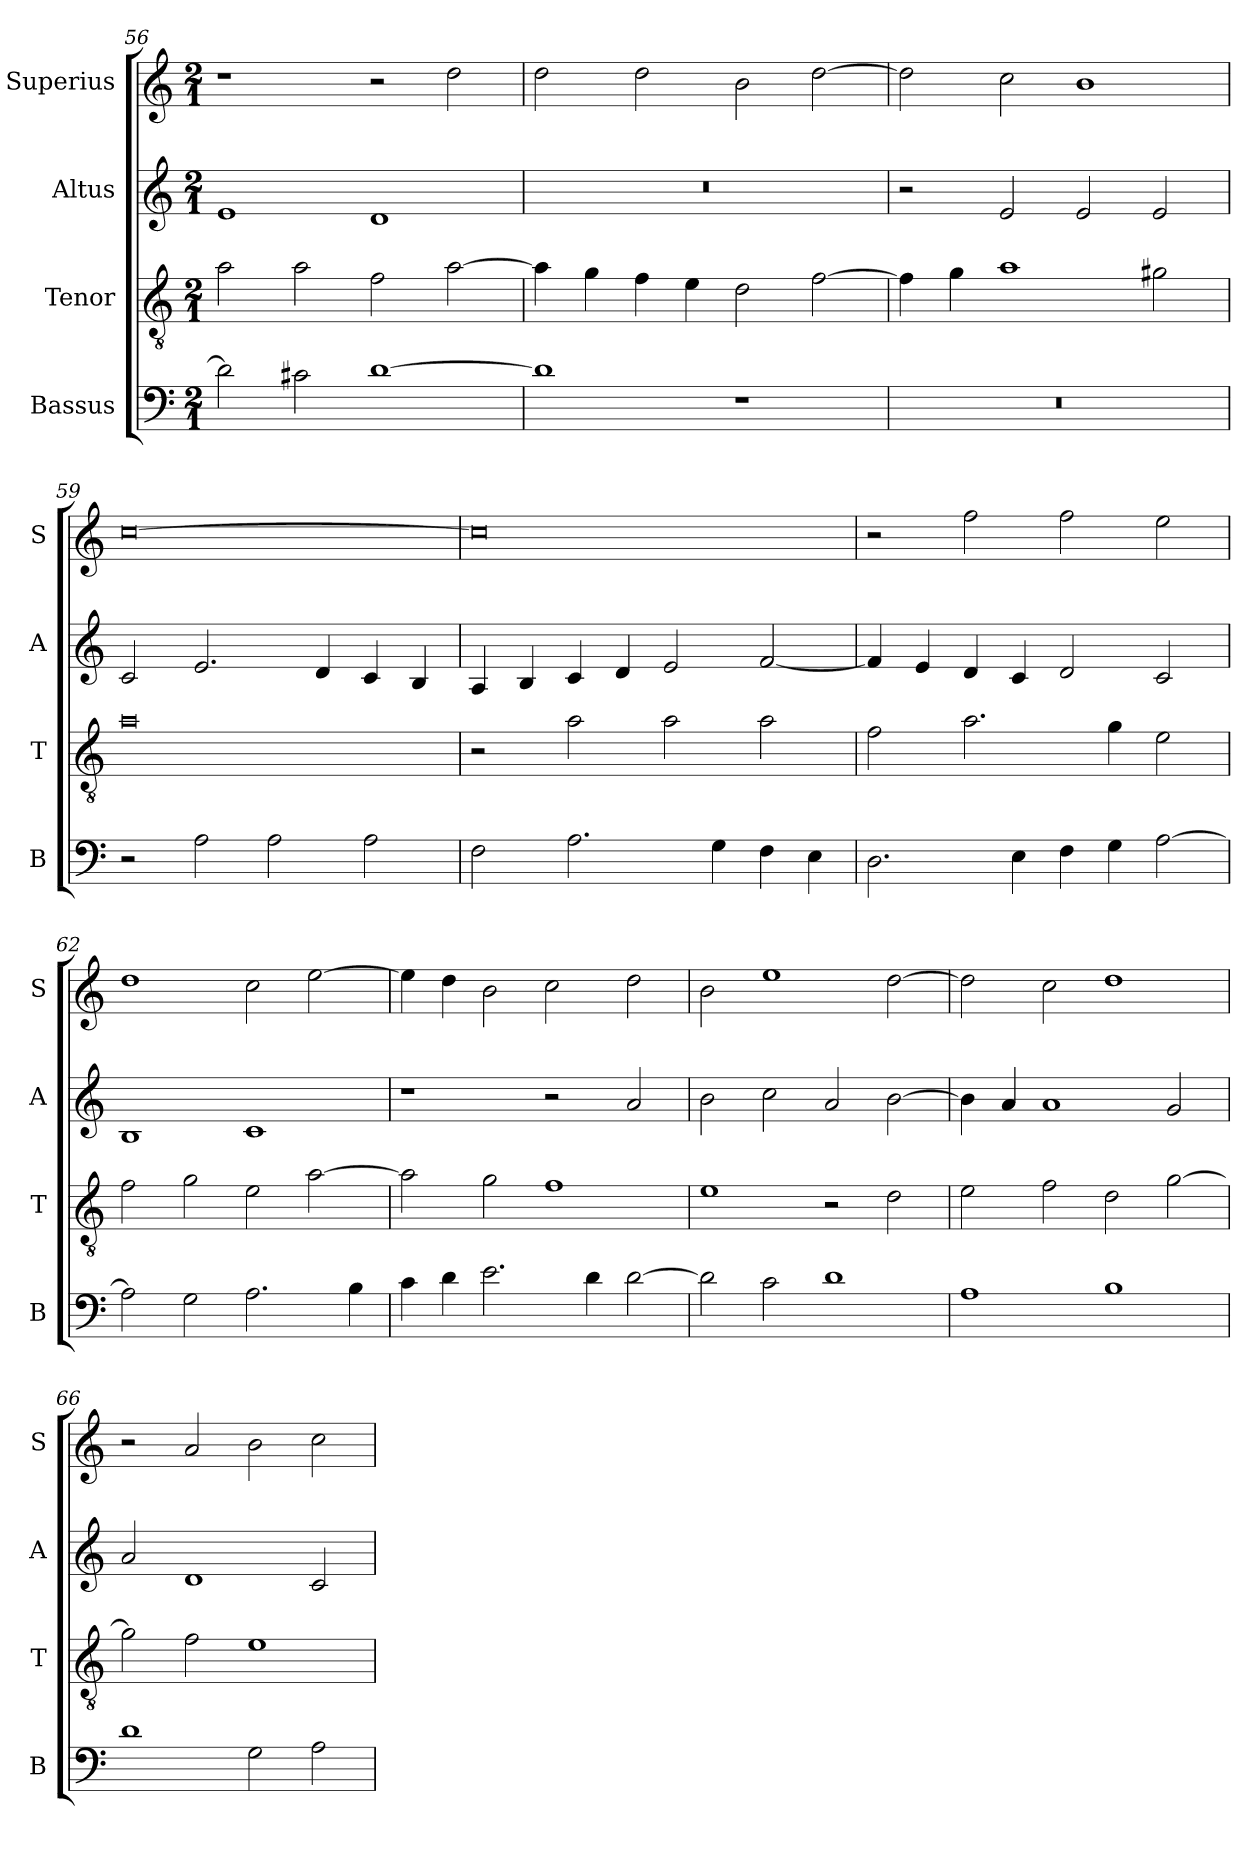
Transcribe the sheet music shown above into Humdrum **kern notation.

**kern	**kern	**kern	**kern
*part4	*part3	*part2	*part1
*staff4	*staff3	*staff2	*staff1
*I"Bassus	*I"Tenor	*I"Altus	*I"Superius
*I'B	*I'T	*I'A	*I'S
*clefF4	*clefGv2	*clefG2	*clefG2
*k[]	*k[]	*k[]	*k[]
*C:	*C:	*C:	*C:
*M2/1	*M2/1	*M2/1	*M2/1
=56	=56	=56	=56
2d]	2a	1e	1r
2c#X	2a	.	.
[1d	2f	1d	2r
.	[2a	.	2dd
=57	=57	=57	=57
1d]	4a]	0r	2dd
.	4g	.	.
.	4f	.	2dd
.	4e	.	.
1r	2d	.	2b
.	[2f	.	[2dd
=58	=58	=58	=58
0r	4f]	2r	2dd]
.	4g	.	.
.	1a	2e	2cc
.	.	2e	1b
.	2g#X	2e	.
=59	=59	=59	=59
2r	0a	2c	[0cc
2A	.	2.e	.
2A	.	.	.
.	.	4d	.
2A	.	4c	.
.	.	4B	.
=60	=60	=60	=60
2F	2r	4A	0cc]
.	.	4B	.
2.A	2a	4c	.
.	.	4d	.
.	2a	2e	.
4G	.	.	.
4F	2a	[2f	.
4E	.	.	.
=61	=61	=61	=61
2.D	2f	4f]	2r
.	.	4e	.
.	2.a	4d	2ff
4E	.	4c	.
4F	.	2d	2ff
4G	4g	.	.
[2A	2e	2c	2ee
=62	=62	=62	=62
2A]	2f	1B	1dd
2G	2g	.	.
2.A	2e	1c	2cc
.	[2a	.	[2ee
4B	.	.	.
=63	=63	=63	=63
4c	2a]	1r	4ee]
4d	.	.	4dd
2.e	2g	.	2b
.	1f	2r	2cc
4d	.	.	.
[2d	.	2a	2dd
=64	=64	=64	=64
2d]	1e	2b	2b
2c	.	2cc	1ee
1d	2r	2a	.
.	2d	[2b	[2dd
=65	=65	=65	=65
1A	2e	4b]	2dd]
.	.	4a	.
.	2f	1a	2cc
1B	2d	.	1dd
.	[2g	2g	.
=66	=66	=66	=66
1d	2g]	2a	2r
.	2f	1d	2a
2G	1e	.	2b
2A	.	2c	2cc
=	=	=	=
*-	*-	*-	*-
